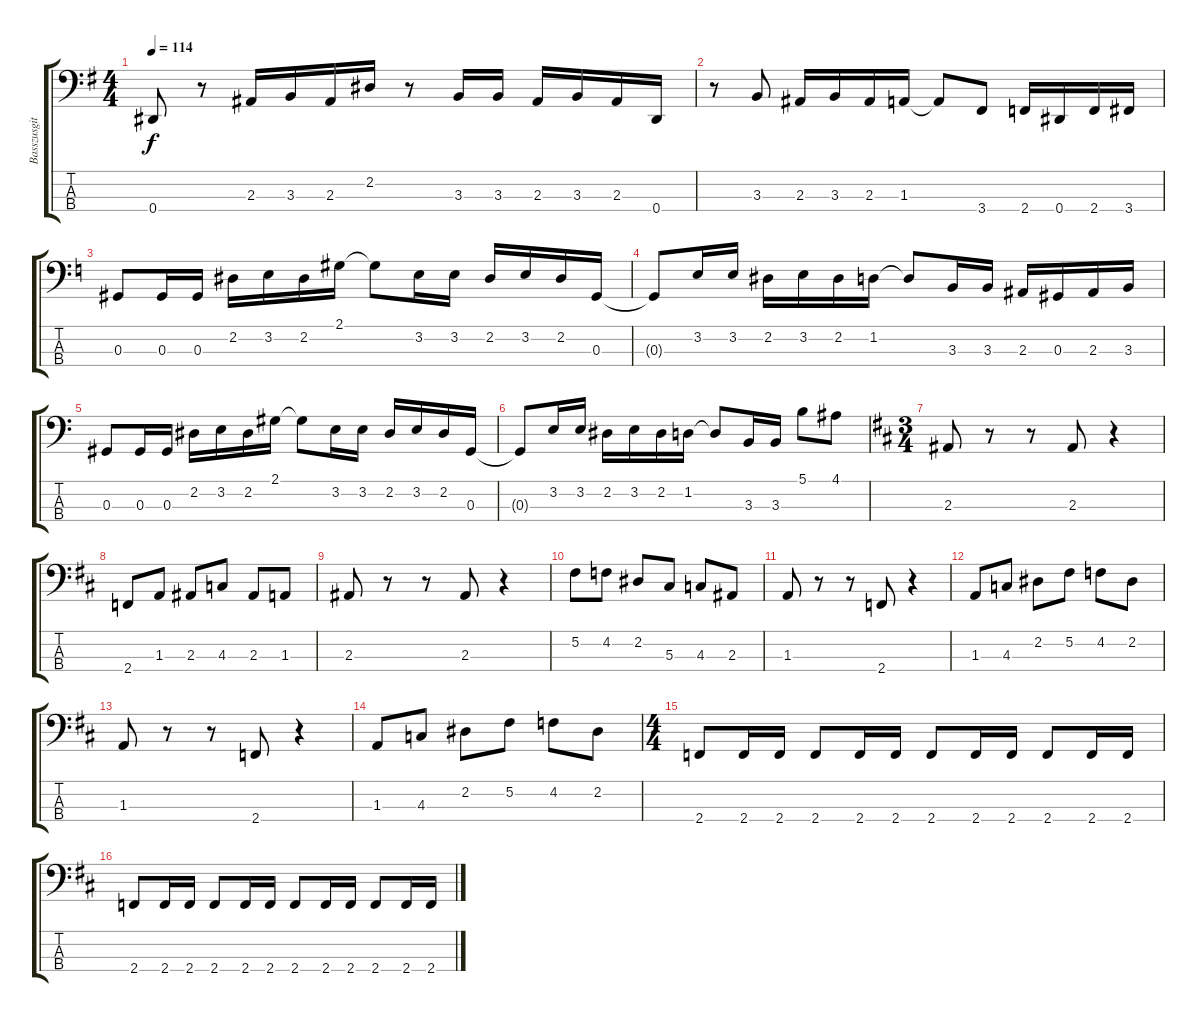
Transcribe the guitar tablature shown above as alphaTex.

\track ("Basszusgitár (Barry Dunaway)" "Basszusgit") {instrument electricbassfinger}
\staff {score tabs}
\tuning (Gb2 Db2 Ab1 Eb1) {hide}
\ts (4 4)
\tempo 114
\clef f4
\ks g
0.4.8{dy f} r.8 2.3.16 3.3.16 2.3.16 2.2.16 r.8 3.3.16 3.3.16 2.3.16 3.3.16 2.3.16 0.4.16 |
r.8 3.3.8 2.3.16 3.3.16 2.3.16 1.3.16 1.3{t}.8 3.4.8 2.4.16 0.4.16 2.4.16 3.4.16 |
\ks c
0.3.8 0.3.16 0.3.16 2.2.16 3.2.16 2.2.16 2.1.16 2.1{t}.8 3.2.16 3.2.16 2.2.16 3.2.16 2.2.16 0.3.16 |
0.3{t}.8 3.2.16 3.2.16 2.2.16 3.2.16 2.2.16 1.2.16 1.2{t}.8 3.3.16 3.3.16 2.3.16 0.3.16 2.3.16 3.3.16 |
0.3.8 0.3.16 0.3.16 2.2.16 3.2.16 2.2.16 2.1.16 2.1{t}.8 3.2.16 3.2.16 2.2.16 3.2.16 2.2.16 0.3.16 |
0.3{t}.8 3.2.16 3.2.16 2.2.16 3.2.16 2.2.16 1.2.16 1.2{t}.8 3.3.16 3.3.16 5.1.8 4.1.8 |
\ts (3 4)
\ks d
2.3.8 r.8 r.8 2.3.8 r.4 |
2.4.8 1.3.8 2.3.8 4.3.8 2.3.8 1.3.8 |
2.3.8 r.8 r.8 2.3.8 r.4 |
5.2.8 4.2.8 2.2.8 5.3.8 4.3.8 2.3.8 |
1.3.8 r.8 r.8 2.4.8 r.4 |
1.3.8 4.3.8 2.2.8 5.2.8 4.2.8 2.2.8 |
1.3.8 r.8 r.8 2.4.8 r.4 |
1.3.8 4.3.8 2.2.8 5.2.8 4.2.8 2.2.8 |
\ts (4 4)
2.4.8 2.4.16 2.4.16 2.4.8 2.4.16 2.4.16 2.4.8 2.4.16 2.4.16 2.4.8 2.4.16 2.4.16 |
2.4.8 2.4.16 2.4.16 2.4.8 2.4.16 2.4.16 2.4.8 2.4.16 2.4.16 2.4.8 2.4.16 2.4.16
